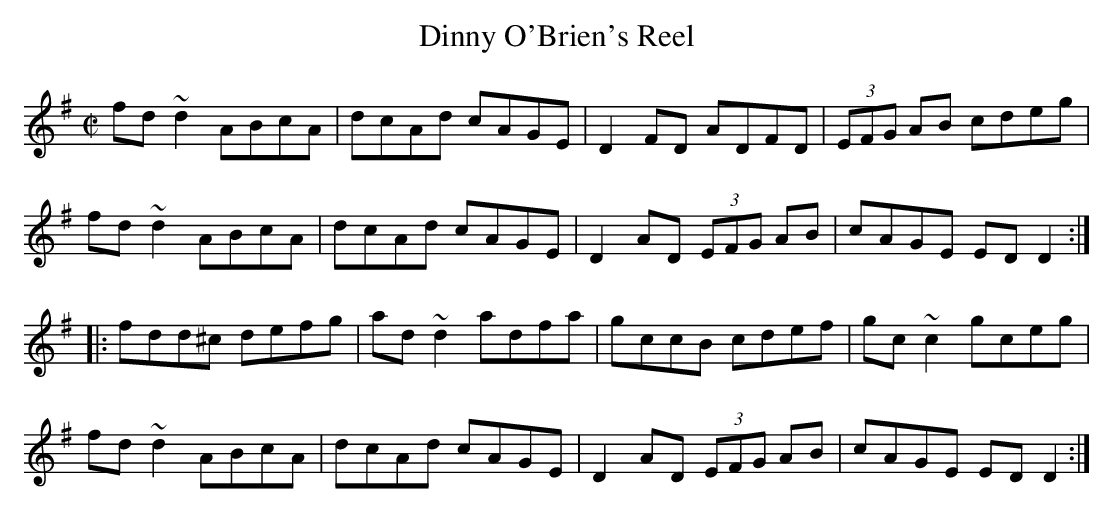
X:1
T:Dinny O'Brien's Reel
M:C|
L:1/8
K:DMix
fd~d2 ABcA|dcAd cAGE|D2FD ADFD|(3EFG AB cdeg|!
fd~d2 ABcA|dcAd cAGE|D2AD (3EFG AB|cAGE EDD2:|!
|:fdd^c defg|ad~d2 adfa|gccB cdef|gc~c2 gceg|!
fd~d2 ABcA|dcAd cAGE|D2AD (3EFG AB|cAGE EDD2:|
